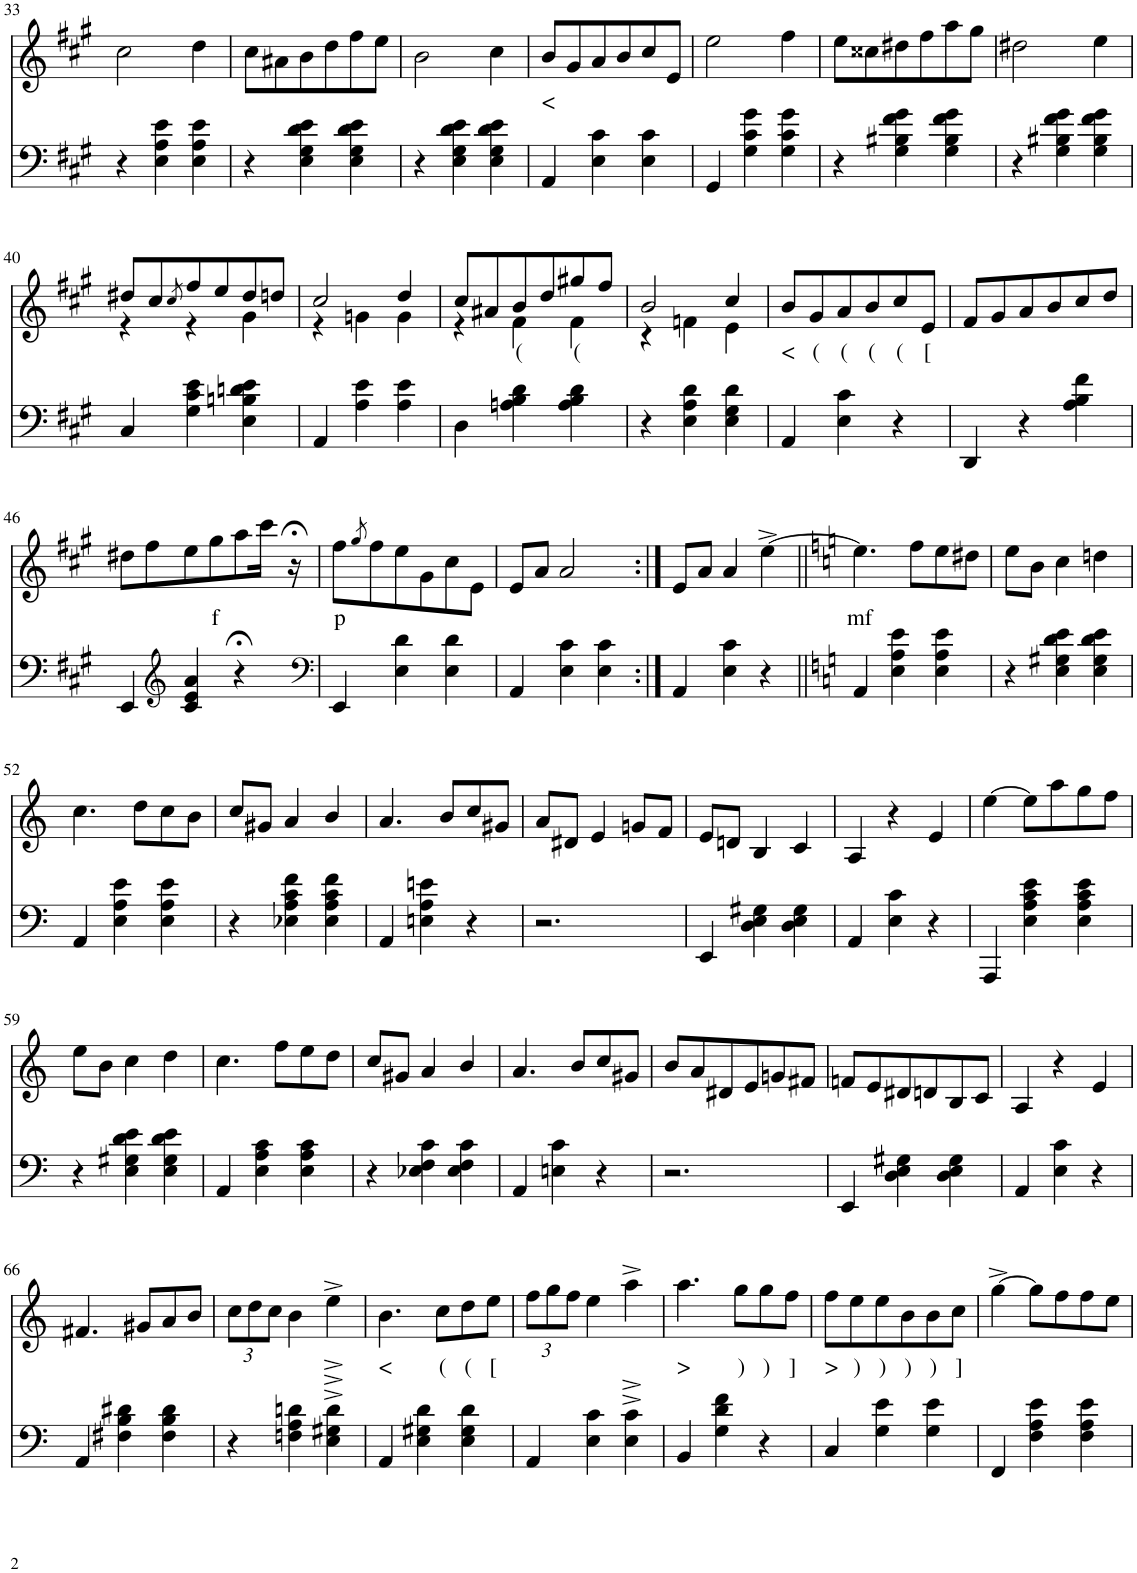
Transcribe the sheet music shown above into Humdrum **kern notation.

**kern	**kern	**text
*part2	*part1	*part1
*staff2	*staff1	*staff1
*I"piano	*I"piano	*
*I'Pno	*I'Pno	*
!!LO:PB:g=z
*clefF4	*clefG2	*
*k[f#c#g#]	*k[f#c#g#]	*
*M3/4	*M3/4	*
=33	=33	=33
4r	2cc#\	.
4E\ 4A\ 4e\	.	.
4E\ 4A\ 4e\	4dd\	.
=34	=34	=34
4r	8cc#\L	.
.	8a#X\	.
4E\ 4G#\ 4d\ 4e\	8b\	.
.	8dd\	.
4E\ 4G#\ 4d\ 4e\	8ff#\	.
.	8ee\J	.
=35	=35	=35
4r	2b\	.
4E\ 4G#\ 4d\ 4e\	.	.
4E\ 4G#\ 4d\ 4e\	4cc#\	.
=36	=36	=36
!	!	!LO:LY:b
4AA/	8b/L	<
.	8g#/	.
4E\ 4c#\	8a/	.
.	8b/	.
4E\ 4c#\	8cc#/	.
.	8e/J	.
=37	=37	=37
4GG#/	2ee\	.
4G#\ 4c#\ 4g#\	.	.
4G#\ 4c#\ 4g#\	4ff#\	.
=38	=38	=38
4r	8ee\L	.
.	8cc##X\	.
4G#\ 4B#X\ 4f#\ 4g#\	8dd#X\	.
.	8ff#\	.
4G#\ 4B#\ 4f#\ 4g#\	8aa\	.
.	8gg#\J	.
=39	=39	=39
4r	2dd#X\	.
4G#\ 4B#X\ 4f#\ 4g#\	.	.
4G#\ 4B#\ 4f#\ 4g#\	4ee\	.
!!LO:LB:g=z
=40	=40	=40
*	*^	*
4C#/	8dd#X/L	4r	.
.	8cc#/	.	.
.	8qcc#/	.	.
4G#\ 4c#\ 4e\	8ff#/	4r	.
.	8ee/	.	.
4E\ 4Bn\ 4dn\ 4e\	8dd#/	4g#\	.
.	8ddn/J	.	.
=41	=41	=41	=41
4AA/	2cc#/	4r	.
4A\ 4e\	.	4gn\	.
4A\ 4e\	4dd/	4g\	.
=42	=42	=42	=42
4D\	8cc#/L	4r	.
.	8a#X/	.	.
!	!	!	!LO:LY:b
4An\ 4B\ 4d\	8b/	4f#\	(
.	8dd/	.	.
!	!	!	!LO:LY:b
4A\ 4B\ 4d\	8gg#X/	4f#\	(
.	8ff#/J	.	.
=43	=43	=43	=43
4r	2b/	4r	.
4E\ 4A\ 4d\	.	4fn\	.
4E\ 4G#\ 4d\	4cc#/	4e\	.
=44	=44	=44	=44
!	!	!	!LO:LY:b
*	*v	*v	*
4AA/	8b/L	<
!	!	!LO:LY:b
.	8g#/	(
!	!	!LO:LY:b
4E\ 4c#\	8a/	(
!	!	!LO:LY:b
.	8b/	(
!	!	!LO:LY:b
4r	8cc#/	(
!	!	!LO:LY:b
.	8e/J	[
=45	=45	=45
4DD/	8f#/L	.
.	8g#/	.
4r	8a/	.
.	8b/	.
4A\ 4B\ 4f#\	8cc#/	.
.	8dd/J	.
!!LO:LB:g=z
=46	=46	=46
4EE/	8dd#X\L	.
.	8ff#\	.
*clefG2	*	*
4c#/ 4e/ 4a/	8ee\	.
!	!	!LO:LY:b
.	8gg#\	f
4r;<	8aa\	.
.	16ccc#\Jk	.
.	16r;<	.
=47	=47	=47
*clefF4	*	*
!	!	!LO:LY:b
4EE/	8ff#\L	p
.	8qgg#/	.
.	8ff#\	.
4E\ 4d\	8ee\	.
.	8g#\	.
4E\ 4d\	8cc#\	.
.	8e\J	.
=48	=48	=48
4AA/	8e/L	.
.	8a/J	.
4E\ 4c#\	2a/	.
4E\ 4c#\	.	.
=49:|!	=49:|!	=49:|!
4AA/	8e/L	.
.	8a/J	.
4E\ 4c#\	4a/	.
4r	[4ee^\	.
=50||	=50||	=50||
*k[]	*k[]	*
!	!	!LO:LY:b
4AA/	4.ee\]	mf
4E\ 4A\ 4e\	.	.
.	8ff\L	.
4E\ 4A\ 4e\	8ee\	.
.	8dd#X\J	.
=51	=51	=51
4r	8ee\L	.
.	8b\J	.
4E\ 4G#X\ 4d\ 4e\	4cc\	.
4E\ 4G#\ 4d\ 4e\	4ddn\	.
!!LO:LB:g=z
=52	=52	=52
4AA/	4.cc\	.
4E\ 4A\ 4e\	.	.
.	8dd\L	.
4E\ 4A\ 4e\	8cc\	.
.	8b\J	.
=53	=53	=53
4r	8cc/L	.
.	8g#X/J	.
4E-X\ 4A\ 4c\ 4f\	4a/	.
4E-\ 4A\ 4c\ 4f\	4b/	.
=54	=54	=54
4AA/	4.a/	.
4En\ 4A\ 4en\	.	.
.	8b/L	.
4r	8cc/	.
.	8g#X/J	.
=55	=55	=55
2.r	8a/L	.
.	8d#X/J	.
.	4e/	.
.	8gn/L	.
.	8f/J	.
=56	=56	=56
4EE/	8e/L	.
.	8dn/J	.
4D\ 4E\ 4G#X\	4B/	.
4D\ 4E\ 4G#\	4c/	.
=57	=57	=57
4AA/	4A/	.
4E\ 4c\	4r	.
4r	4e/	.
=58	=58	=58
4AAA/	[4ee\	.
4E\ 4A\ 4c\ 4e\	8ee\L]	.
.	8aa\	.
4E\ 4A\ 4c\ 4e\	8gg\	.
.	8ff\J	.
!!LO:LB:g=z
=59	=59	=59
4r	8ee\L	.
.	8b\J	.
4E\ 4G#X\ 4d\ 4e\	4cc\	.
4E\ 4G#\ 4d\ 4e\	4dd\	.
=60	=60	=60
4AA/	4.cc\	.
4E\ 4A\ 4c\	.	.
.	8ff\L	.
4E\ 4A\ 4c\	8ee\	.
.	8dd\J	.
=61	=61	=61
4r	8cc/L	.
.	8g#X/J	.
4E-X\ 4F\ 4c\	4a/	.
4E-\ 4F\ 4c\	4b/	.
=62	=62	=62
4AA/	4.a/	.
4En\ 4c\	.	.
.	8b/L	.
4r	8cc/	.
.	8g#X/J	.
=63	=63	=63
2.r	8b/L	.
.	8a/	.
.	8d#X/	.
.	8e/	.
.	8gn/	.
.	8f#X/J	.
=64	=64	=64
4EE/	8fn/L	.
.	8e/	.
4D\ 4E\ 4G#X\	8d#X/	.
.	8dn/	.
4D\ 4E\ 4G#\	8B/	.
.	8c/J	.
=65	=65	=65
4AA/	4A/	.
4E\ 4c\	4r	.
4r	4e/	.
!!LO:LB:g=z
=66	=66	=66
4AA/	4.f#X/	.
4F#X\ 4B\ 4d#X\	.	.
.	8g#X/L	.
4F#\ 4B\ 4d#\	8a/	.
.	8b/J	.
=67	=67	=67
*	*Xbrackettup	*
4r	12cc\L	.
.	12dd\	.
.	12cc\J	.
4Fn\ 4A\ 4dn\	4b\	.
4E\^ 4G#X\^ 4d\^	4ee^\	.
=68	=68	=68
!	!	!LO:LY:b
4AA/	4.b\	<
4E\ 4G#X\ 4d\	.	.
!	!	!LO:LY:b
.	8cc\L	(
!	!	!LO:LY:b
4E\ 4G#\ 4d\	8dd\	(
!	!	!LO:LY:b
.	8ee\J	[
=69	=69	=69
4AA/	12ff\L	.
.	12gg\	.
.	12ff\J	.
4E\ 4c\	4ee\	.
4E\^ 4c\^	4aa^\	.
=70	=70	=70
!	!	!LO:LY:b
4BB/	4.aa\	>
4G\ 4d\ 4f\	.	.
!	!	!LO:LY:b
.	8gg\L	)
!	!	!LO:LY:b
4r	8gg\	)
!	!	!LO:LY:b
.	8ff\J	]
=71	=71	=71
!	!	!LO:LY:b
4C/	8ff\L	>
!	!	!LO:LY:b
.	8ee\	)
!	!	!LO:LY:b
4G\ 4e\	8ee\	)
!	!	!LO:LY:b
.	8b\	)
!	!	!LO:LY:b
4G\ 4e\	8b\	)
!	!	!LO:LY:b
.	8cc\J	]
=72	=72	=72
4FF/	[4gg^\	.
4F\ 4A\ 4e\	8gg\L]	.
.	8ff\	.
4F\ 4A\ 4e\	8ff\	.
.	8ee\J	.
=	=	=
*-	*-	*-
